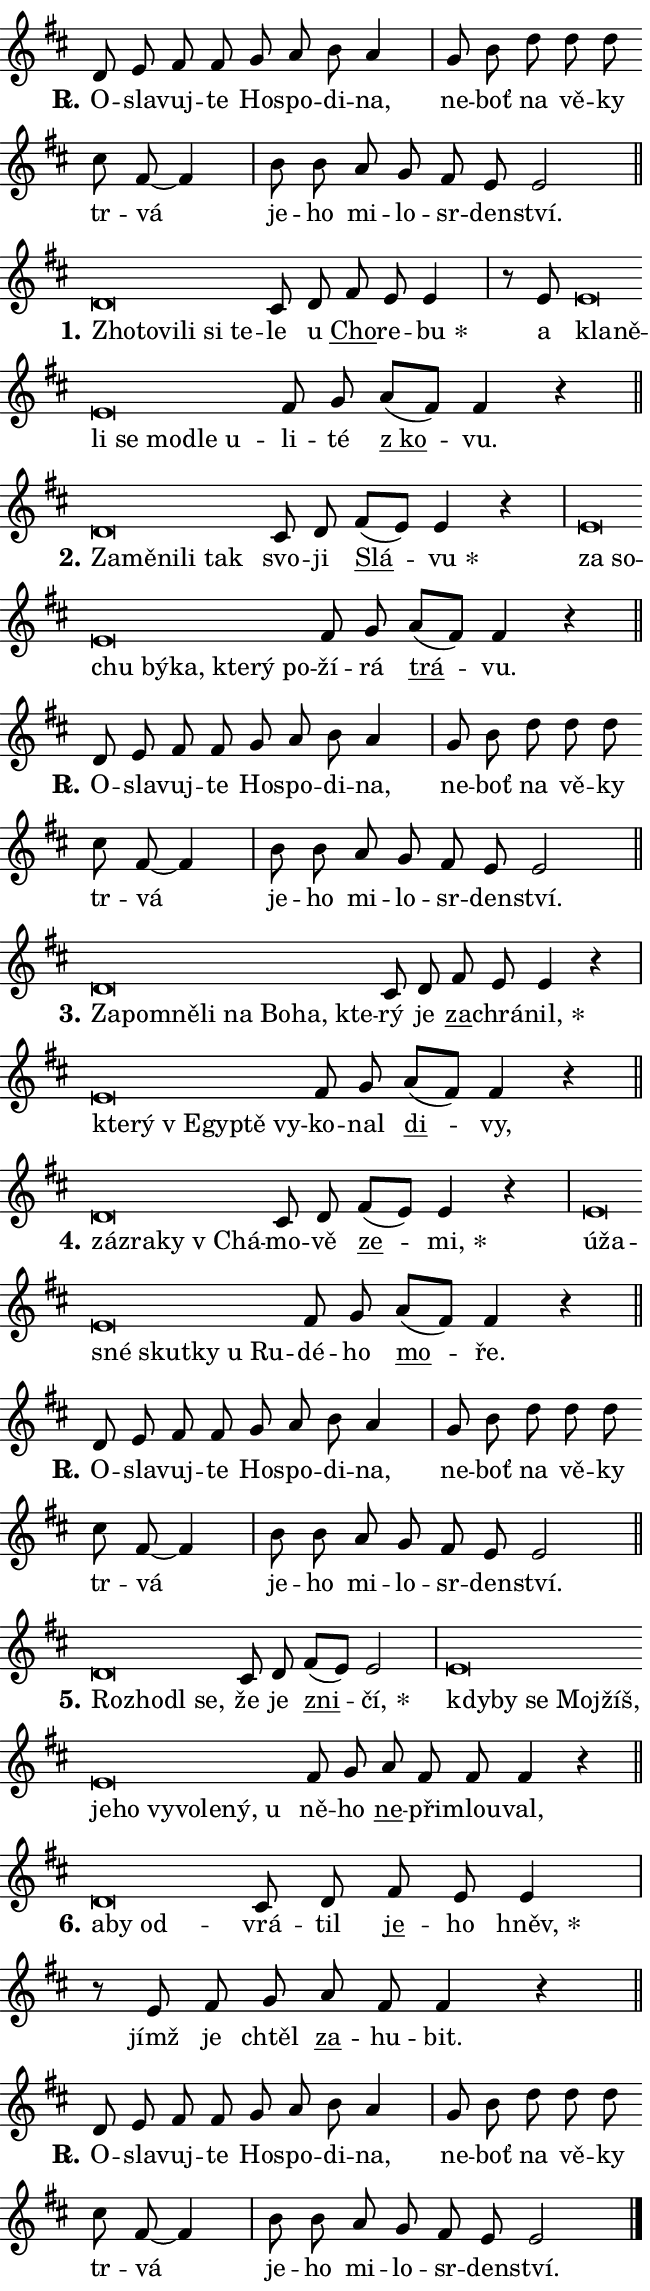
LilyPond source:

\version "2.24.0"
\header { tagline = "" }
\paper {
  indent = 0\cm
  top-margin = 0\cm
  right-margin = 0.13\cm % to fit lyric hyphens
  bottom-margin = 0\cm
  left-margin = 0\cm
  paper-width = 11\cm
  page-breaking = #ly:one-page-breaking
  system-system-spacing.basic-distance = #11
  score-system-spacing.basic-distance = #11
  ragged-last = ##f
}


%% Author: Thomas Morley
%% https://lists.gnu.org/archive/html/lilypond-user/2020-05/msg00002.html
#(define (line-position grob)
"Returns position of @var[grob} in current system:
   @code{'start}, if at first time-step
   @code{'end}, if at last time-step
   @code{'middle} otherwise
"
  (let* ((col (ly:item-get-column grob))
         (ln (ly:grob-object col 'left-neighbor))
         (rn (ly:grob-object col 'right-neighbor))
         (col-to-check-left (if (ly:grob? ln) ln col))
         (col-to-check-right (if (ly:grob? rn) rn col))
         (break-dir-left
           (and
             (ly:grob-property col-to-check-left 'non-musical #f)
             (ly:item-break-dir col-to-check-left)))
         (break-dir-right
           (and
             (ly:grob-property col-to-check-right 'non-musical #f)
             (ly:item-break-dir col-to-check-right))))
        (cond ((eqv? 1 break-dir-left) 'start)
              ((eqv? -1 break-dir-right) 'end)
              (else 'middle))))

#(define (tranparent-at-line-position vctor)
  (lambda (grob)
  "Relying on @code{line-position} select the relevant enry from @var{vctor}.
Used to determine transparency,"
    (case (line-position grob)
      ((end) (not (vector-ref vctor 0)))
      ((middle) (not (vector-ref vctor 1)))
      ((start) (not (vector-ref vctor 2))))))

noteHeadBreakVisibility =
#(define-music-function (break-visibility)(vector?)
"Makes @code{NoteHead}s transparent relying on @var{break-visibility}"
#{
  \override NoteHead.transparent =
    #(tranparent-at-line-position break-visibility)
#})

#(define delete-ledgers-for-transparent-note-heads
  (lambda (grob)
    "Reads whether a @code{NoteHead} is transparent.
If so this @code{NoteHead} is removed from @code{'note-heads} from
@var{grob}, which is supposed to be @code{LedgerLineSpanner}.
As a result ledgers are not printed for this @code{NoteHead}"
    (let* ((nhds-array (ly:grob-object grob 'note-heads))
           (nhds-list
             (if (ly:grob-array? nhds-array)
                 (ly:grob-array->list nhds-array)
                 '()))
           ;; Relies on the transparent-property being done before
           ;; Staff.LedgerLineSpanner.after-line-breaking is executed.
           ;; This is fragile ...
           (to-keep
             (remove
               (lambda (nhd)
                 (ly:grob-property nhd 'transparent #f))
               nhds-list)))
      ;; TODO find a better method to iterate over grob-arrays, similiar
      ;; to filter/remove etc for lists
      ;; For now rebuilt from scratch
      (set! (ly:grob-object grob 'note-heads)  '())
      (for-each
        (lambda (nhd)
          (ly:pointer-group-interface::add-grob grob 'note-heads nhd))
        to-keep))))

squashNotes = {
  \override NoteHead.X-extent = #'(-0.2 . 0.2)
  \override NoteHead.Y-extent = #'(-0.75 . 0)
  \override NoteHead.stencil =
    #(lambda (grob)
       (let ((pos (ly:grob-property grob 'staff-position)))
         (begin
           (if (< pos -7) (display "ERROR: Lower brevis then expected\n") (display ""))
           (if (<= pos -6) ly:text-interface::print ly:note-head::print))))
}
unSquashNotes = {
  \revert NoteHead.X-extent
  \revert NoteHead.Y-extent
  \revert NoteHead.stencil
}

hideNotes = \noteHeadBreakVisibility #begin-of-line-visible
unHideNotes = \noteHeadBreakVisibility #all-visible

% work-around for resetting accidentals
% https://lilypond.org/doc/v2.23/Documentation/notation/displaying-rhythms#unmetered-music
cadenzaMeasure = {
  \cadenzaOff
  \partial 1024 s1024
  \cadenzaOn
}

#(define-markup-command (accent layout props text) (markup?)
  "Underline accented syllable"
  (interpret-markup layout props
    #{\markup \override #'(offset . 4.3) \underline { #text }#}))

responsum = \markup \concat {
  "R" \hspace #-1.05 \path #0.1 #'((moveto 0 0.07) (lineto 0.9 0.8)) \hspace #0.05 "."
}

spaceSize = #0.6828661417322834 % exact space size for TeX Gyre Schola

\layout {
  \context {
    \Staff
    \remove "Time_signature_engraver"
    \override LedgerLineSpanner.after-line-breaking = #delete-ledgers-for-transparent-note-heads
  }
  \context {
    \Lyrics {
      \override LyricSpace.minimum-distance = \spaceSize
      \override LyricText.font-name = #"TeX Gyre Schola"
      \override LyricText.font-size = 1
      \override StanzaNumber.font-name = #"TeX Gyre Schola Bold"
      \override StanzaNumber.font-size = 1
    }
  }
  \context {
    \Score 
    \override NoteHead.text =
      #(lambda (grob) 
        (let ((pos (ly:grob-property grob 'staff-position)))
          #{\markup {
            \combine
              \halign #-0.55 \raise #(if (= pos -6) 0 0.5) \override #'(thickness . 2) \draw-line #'(3.2 . 0)
              \musicglyph "noteheads.sM1"
          }#}))
  }
}

% magnetic-lyrics.ily
%
%   written by
%     Jean Abou Samra <jean@abou-samra.fr>
%     Werner Lemberg <wl@gnu.org>
%
%   adapted by
%     Jiri Hon <jiri.hon@gmail.com>
%
% Version 2022-Apr-15

% https://www.mail-archive.com/lilypond-user@gnu.org/msg149350.html

#(define (Left_hyphen_pointer_engraver context)
   "Collect syllable-hyphen-syllable occurrences in lyrics and store
them in properties.  This engraver only looks to the left.  For
example, if the lyrics input is @code{foo -- bar}, it does the
following.

@itemize @bullet
@item
Set the @code{text} property of the @code{LyricHyphen} grob between
@q{foo} and @q{bar} to @code{foo}.

@item
Set the @code{left-hyphen} property of the @code{LyricText} grob with
text @q{foo} to the @code{LyricHyphen} grob between @q{foo} and
@q{bar}.
@end itemize

Use this auxiliary engraver in combination with the
@code{lyric-@/text::@/apply-@/magnetic-@/offset!} hook."
   (let ((hyphen #f)
         (text #f))
     (make-engraver
      (acknowledgers
       ((lyric-syllable-interface engraver grob source-engraver)
        (set! text grob)))
      (end-acknowledgers
       ((lyric-hyphen-interface engraver grob source-engraver)
        ;(when (not (grob::has-interface grob 'lyric-space-interface))
          (set! hyphen grob)));)
      ((stop-translation-timestep engraver)
       (when (and text hyphen)
         (ly:grob-set-object! text 'left-hyphen hyphen))
       (set! text #f)
       (set! hyphen #f)))))

#(define (lyric-text::apply-magnetic-offset! grob)
   "If the space between two syllables is less than the value in
property @code{LyricText@/.details@/.squash-threshold}, move the right
syllable to the left so that it gets concatenated with the left
syllable.

Use this function as a hook for
@code{LyricText@/.after-@/line-@/breaking} if the
@code{Left_@/hyphen_@/pointer_@/engraver} is active."
   (let ((hyphen (ly:grob-object grob 'left-hyphen #f)))
     (when hyphen
       (let ((left-text (ly:spanner-bound hyphen LEFT)))
         (when (grob::has-interface left-text 'lyric-syllable-interface)
           (let* ((common (ly:grob-common-refpoint grob left-text X))
                  (this-x-ext (ly:grob-extent grob common X))
                  (left-x-ext
                   (begin
                     ;; Trigger magnetism for left-text.
                     (ly:grob-property left-text 'after-line-breaking)
                     (ly:grob-extent left-text common X)))
                  ;; `delta` is the gap width between two syllables.
                  (delta (- (interval-start this-x-ext)
                            (interval-end left-x-ext)))
                  (details (ly:grob-property grob 'details))
                  (threshold (assoc-get 'squash-threshold details 0.2)))
             (when (< delta threshold)
               (let* (;; We have to manipulate the input text so that
                      ;; ligatures crossing syllable boundaries are not
                      ;; disabled.  For languages based on the Latin
                      ;; script this is essentially a beautification.
                      ;; However, for non-Western scripts it can be a
                      ;; necessity.
                      (lt (ly:grob-property left-text 'text))
                      (rt (ly:grob-property grob 'text))
                      (is-space (grob::has-interface hyphen 'lyric-space-interface))
                      (space (if is-space " " ""))
                      (extra-delta (if is-space spaceSize 0))
                      ;; Append new syllable.
                      (ltrt-space (if (and (string? lt) (string? rt))
                                (string-append lt space rt)
                                (make-concat-markup (list lt space rt))))
                      ;; Right-align `ltrt` to the right side.
                      (ltrt-space-markup (grob-interpret-markup
                               grob
                               (make-translate-markup
                                (cons (interval-length this-x-ext) 0)
                                (make-right-align-markup ltrt-space)))))
                 (begin
                   ;; Don't print `left-text`.
                   (ly:grob-set-property! left-text 'stencil #f)
                   ;; Set text and stencil (which holds all collected
                   ;; syllables so far) and shift it to the left.
                   (ly:grob-set-property! grob 'text ltrt-space)
                   (ly:grob-set-property! grob 'stencil ltrt-space-markup)
                   (ly:grob-translate-axis! grob (- (- delta extra-delta)) X))))))))))


#(define (lyric-hyphen::displace-bounds-first grob)
   ;; Make very sure this callback isn't triggered too early.
   (let ((left (ly:spanner-bound grob LEFT))
         (right (ly:spanner-bound grob RIGHT)))
     (ly:grob-property left 'after-line-breaking)
     (ly:grob-property right 'after-line-breaking)
     (ly:lyric-hyphen::print grob)))

squashThreshold = #0.4

\layout {
  \context {
    \Lyrics
    \consists #Left_hyphen_pointer_engraver
    \override LyricText.after-line-breaking =
      #lyric-text::apply-magnetic-offset!
    \override LyricHyphen.stencil = #lyric-hyphen::displace-bounds-first
    \override LyricText.details.squash-threshold = \squashThreshold
    \override LyricHyphen.minimum-distance = 0
    \override LyricHyphen.minimum-length = \squashThreshold
  }
}

squashText = \override LyricText.details.squash-threshold = 9999
unSquashText = \override LyricText.details.squash-threshold = \squashThreshold

leftText = \override LyricText.self-alignment-X = #LEFT
unLeftText = \revert LyricText.self-alignment-X

starOffset = #(lambda (grob) 
                (let ((x_offset (ly:self-alignment-interface::aligned-on-x-parent grob)))
                  (if (= x_offset 0) 0 (+ x_offset 1.2))))

star = #(define-music-function (syllable)(string?)
"Append star separator at the end of a syllable"
#{
  \once \override LyricText.X-offset = #starOffset
  \lyricmode { \markup {
    #syllable
    \override #'((font-name . "TeX Gyre Schola Bold")) \hspace #0.2 \lower #0.65 \larger "*"
  } }
#})

starAccent = #(define-music-function (syllable)(string?)
"Append star separator at the end of a syllable and make accent"
#{
  \once \override LyricText.X-offset = #starOffset
  \lyricmode { \markup {
    \accent #syllable
    \override #'((font-name . "TeX Gyre Schola Bold")) \hspace #0.2 \lower #0.65 \larger "*"
  } }
#})

breath = #(define-music-function (syllable)(string?)
"Append breathing indicator at the end of a syllable"
#{
  \lyricmode { \markup { #syllable "+" } }
#})

optionalBreath = #(define-music-function (syllable)(string?)
"Append optional breathing indicator at the end of a syllable"
#{
  \lyricmode { \markup { #syllable "(+)" } }
#})


\score {
    <<
        \new Voice = "melody" { \cadenzaOn \key d \major \relative { d'8 e fis fis g a b a4 \cadenzaMeasure \bar "|" g8 b d d d \bar "" cis fis,~ fis4 \cadenzaMeasure \bar "|" b8 b a g fis e e2 \cadenzaMeasure \bar "||" \break } }
        \new Lyrics \lyricsto "melody" { \lyricmode { \set stanza = \responsum
O -- sla -- vuj -- te Ho -- spo -- di -- na, ne -- boť na vě -- ky tr -- vá je -- ho mi -- lo -- sr -- den -- ství. } }
    >>
    \layout {}
}

\score {
    <<
        \new Voice = "melody" { \cadenzaOn \key d \major \relative { \squashNotes d'\breve*1/16 \hideNotes \breve*1/16 \bar "" \breve*1/16 \bar "" \breve*1/16 \bar "" \breve*1/16 \breve*1/16 \bar "" \unHideNotes \unSquashNotes cis8 d \bar "" fis e e4 \cadenzaMeasure \bar "|" r8 e8 \squashNotes e\breve*1/16 \hideNotes \breve*1/16 \bar "" \breve*1/16 \bar "" \breve*1/16 \bar "" \breve*1/16 \bar "" \breve*1/16 \breve*1/16 \bar "" \unHideNotes \unSquashNotes fis8 g \bar "" a[( fis)] fis4 r \cadenzaMeasure \bar "||" \break } }
        \new Lyrics \lyricsto "melody" { \lyricmode { \set stanza = "1."
\leftText Zho -- \squashText to -- vi -- li si te -- \unLeftText \unSquashText le u \markup \accent Cho -- re -- \star bu a \leftText kla -- \squashText ně -- li se mo -- dle u -- \unLeftText \unSquashText li -- té \markup \accent "z ko" -- vu. } }
    >>
    \layout {}
}

\score {
    <<
        \new Voice = "melody" { \cadenzaOn \key d \major \relative { \squashNotes d'\breve*1/16 \hideNotes \breve*1/16 \bar "" \breve*1/16 \bar "" \breve*1/16 \breve*1/16 \bar "" \unHideNotes \unSquashNotes cis8 d \bar "" fis[( e)] e4 r \cadenzaMeasure \bar "|" \squashNotes e\breve*1/16 \hideNotes \breve*1/16 \bar "" \breve*1/16 \bar "" \breve*1/16 \bar "" \breve*1/16 \bar "" \breve*1/16 \bar "" \breve*1/16 \breve*1/16 \bar "" \unHideNotes \unSquashNotes fis8 g \bar "" a[( fis)] fis4 r \cadenzaMeasure \bar "||" \break } }
        \new Lyrics \lyricsto "melody" { \lyricmode { \set stanza = "2."
\leftText Za -- \squashText mě -- ni -- li tak \unLeftText \unSquashText svo -- ji \markup \accent Slá -- \star vu \leftText za \squashText so -- chu bý -- ka, kte -- rý po -- \unLeftText \unSquashText ží -- rá \markup \accent trá -- vu. } }
    >>
    \layout {}
}

\score {
    <<
        \new Voice = "melody" { \cadenzaOn \key d \major \relative { d'8 e fis fis g a b a4 \cadenzaMeasure \bar "|" g8 b d d d \bar "" cis fis,~ fis4 \cadenzaMeasure \bar "|" b8 b a g fis e e2 \cadenzaMeasure \bar "||" \break } }
        \new Lyrics \lyricsto "melody" { \lyricmode { \set stanza = \responsum
O -- sla -- vuj -- te Ho -- spo -- di -- na, ne -- boť na vě -- ky tr -- vá je -- ho mi -- lo -- sr -- den -- ství. } }
    >>
    \layout {}
}

\score {
    <<
        \new Voice = "melody" { \cadenzaOn \key d \major \relative { \squashNotes d'\breve*1/16 \hideNotes \breve*1/16 \bar "" \breve*1/16 \bar "" \breve*1/16 \bar "" \breve*1/16 \bar "" \breve*1/16 \bar "" \breve*1/16 \breve*1/16 \bar "" \unHideNotes \unSquashNotes cis8 d \bar "" fis e e4 r \cadenzaMeasure \bar "|" \squashNotes e\breve*1/16 \hideNotes \breve*1/16 \bar "" \breve*1/16 \bar "" \breve*1/16 \bar "" \breve*1/16 \breve*1/16 \bar "" \unHideNotes \unSquashNotes fis8 g \bar "" a[( fis)] fis4 r \cadenzaMeasure \bar "||" \break } }
        \new Lyrics \lyricsto "melody" { \lyricmode { \set stanza = "3."
\leftText Za -- \squashText po -- mně -- li na Bo -- ha, kte -- \unLeftText \unSquashText rý je \markup \accent za -- chrá -- \star nil, \leftText kte -- \squashText rý "v E" -- gyp -- tě vy -- \unLeftText \unSquashText ko -- nal \markup \accent di -- vy, } }
    >>
    \layout {}
}

\score {
    <<
        \new Voice = "melody" { \cadenzaOn \key d \major \relative { \squashNotes d'\breve*1/16 \hideNotes \breve*1/16 \bar "" \breve*1/16 \breve*1/16 \bar "" \unHideNotes \unSquashNotes cis8 d \bar "" fis[( e)] e4 r \cadenzaMeasure \bar "|" \squashNotes e\breve*1/16 \hideNotes \breve*1/16 \bar "" \breve*1/16 \bar "" \breve*1/16 \bar "" \breve*1/16 \bar "" \breve*1/16 \breve*1/16 \bar "" \unHideNotes \unSquashNotes fis8 g \bar "" a[( fis)] fis4 r \cadenzaMeasure \bar "||" \break } }
        \new Lyrics \lyricsto "melody" { \lyricmode { \set stanza = "4."
\leftText zá -- \squashText zra -- ky "v Chá" -- \unLeftText \unSquashText mo -- vě \markup \accent ze -- \star mi, \leftText ú -- \squashText ža -- sné skut -- ky u Ru -- \unLeftText \unSquashText dé -- ho \markup \accent mo -- ře. } }
    >>
    \layout {}
}

\score {
    <<
        \new Voice = "melody" { \cadenzaOn \key d \major \relative { d'8 e fis fis g a b a4 \cadenzaMeasure \bar "|" g8 b d d d \bar "" cis fis,~ fis4 \cadenzaMeasure \bar "|" b8 b a g fis e e2 \cadenzaMeasure \bar "||" \break } }
        \new Lyrics \lyricsto "melody" { \lyricmode { \set stanza = \responsum
O -- sla -- vuj -- te Ho -- spo -- di -- na, ne -- boť na vě -- ky tr -- vá je -- ho mi -- lo -- sr -- den -- ství. } }
    >>
    \layout {}
}

\score {
    <<
        \new Voice = "melody" { \cadenzaOn \key d \major \relative { \squashNotes d'\breve*1/16 \hideNotes \breve*1/16 \bar "" \breve*1/16 \breve*1/16 \bar "" \unHideNotes \unSquashNotes cis8 d \bar "" fis[( e)] e2 \cadenzaMeasure \bar "|" \squashNotes e\breve*1/16 \hideNotes \breve*1/16 \bar "" \breve*1/16 \bar "" \breve*1/16 \bar "" \breve*1/16 \bar "" \breve*1/16 \bar "" \breve*1/16 \bar "" \breve*1/16 \bar "" \breve*1/16 \bar "" \breve*1/16 \bar "" \breve*1/16 \breve*1/16 \bar "" \unHideNotes \unSquashNotes fis8 g \bar "" a fis fis fis4 r \cadenzaMeasure \bar "||" \break } }
        \new Lyrics \lyricsto "melody" { \lyricmode { \set stanza = "5."
\leftText Roz -- \squashText ho -- dl se, \unLeftText \unSquashText že je \markup \accent zni -- \star čí, \leftText kdy -- \squashText by se Moj -- žíš, je -- ho vy -- vo -- le -- ný, u \unLeftText \unSquashText ně -- ho \markup \accent ne -- při -- mlou -- val, } }
    >>
    \layout {}
}

\score {
    <<
        \new Voice = "melody" { \cadenzaOn \key d \major \relative { \squashNotes d'\breve*1/16 \hideNotes \breve*1/16 \breve*1/16 \bar "" \unHideNotes \unSquashNotes cis8 d \bar "" fis e e4 \cadenzaMeasure \bar "|" r8 e8 fis8 g \bar "" a fis fis4 r \cadenzaMeasure \bar "||" \break } }
        \new Lyrics \lyricsto "melody" { \lyricmode { \set stanza = "6."
\leftText a -- \squashText by od -- \unLeftText \unSquashText vrá -- til \markup \accent je -- ho \star hněv, jímž je chtěl \markup \accent za -- hu -- bit. } }
    >>
    \layout {}
}

\score {
    <<
        \new Voice = "melody" { \cadenzaOn \key d \major \relative { d'8 e fis fis g a b a4 \cadenzaMeasure \bar "|" g8 b d d d \bar "" cis fis,~ fis4 \cadenzaMeasure \bar "|" b8 b a g fis e e2 \cadenzaMeasure \bar "||" \break } \bar "|." }
        \new Lyrics \lyricsto "melody" { \lyricmode { \set stanza = \responsum
O -- sla -- vuj -- te Ho -- spo -- di -- na, ne -- boť na vě -- ky tr -- vá je -- ho mi -- lo -- sr -- den -- ství. } }
    >>
    \layout {}
}
